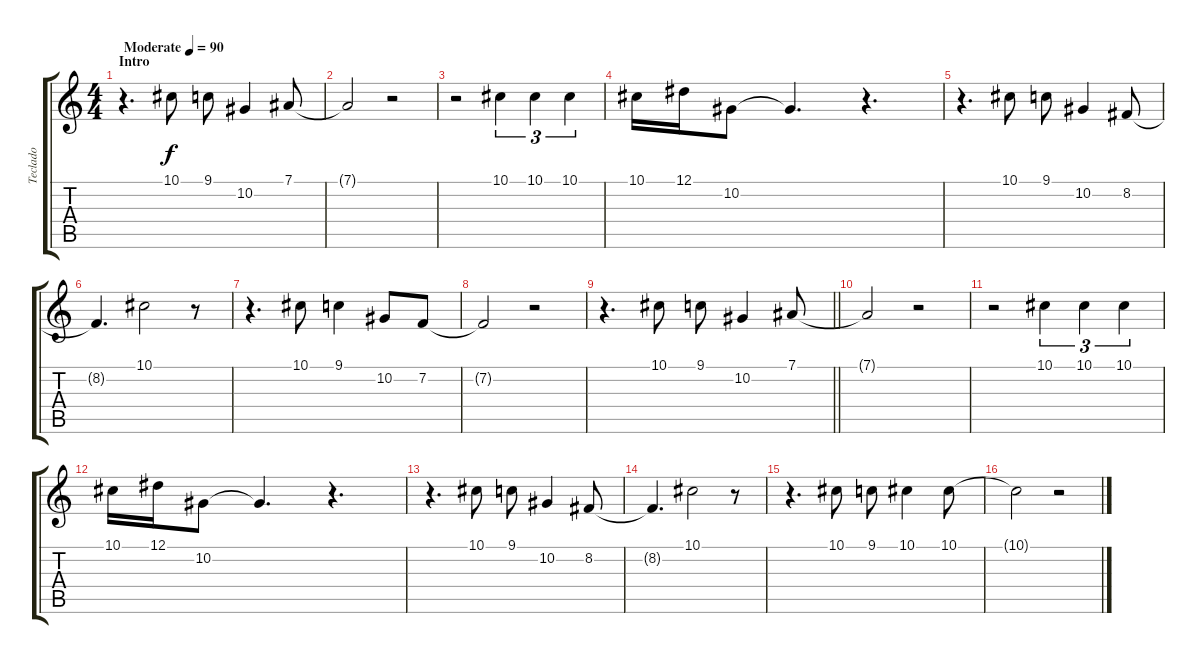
\track ("Teclado" "Teclado") {instrument churchorgan}
\staff {score tabs}
\tuning (Eb4 Bb3 Gb3 Db3 Ab2 Eb2) {hide}
\ts (4 4)
\section ("" "Intro")
\tempo (90 "Moderate")
\clef g2
\ks c
r.4{d dy f instrument churchorgan} 10.1.8 9.1.8 10.2.4 7.1.8 |
7.1{t}.2 r.2 |
r.2 10.1.4{tu (3 2)} 10.1.4{tu (3 2)} 10.1.4{tu (3 2)} |
10.1.16 12.1.16 10.2.8 10.2{t}.4{d} r.4{d} |
r.4{d} 10.1.8 9.1.8 10.2.4 8.2.8 |
8.2{t}.4{d} 10.1.2 r.8 |
r.4{d} 10.1.8 9.1.4 10.2.8 7.2.8 |
7.2{t}.2 r.2 |
\barLineRight lightlight
r.4{d} 10.1.8 9.1.8 10.2.4 7.1.8 |
7.1{t}.2 r.2 |
r.2 10.1.4{tu (3 2)} 10.1.4{tu (3 2)} 10.1.4{tu (3 2)} |
10.1.16 12.1.16 10.2.8 10.2{t}.4{d} r.4{d} |
r.4{d} 10.1.8 9.1.8 10.2.4 8.2.8 |
8.2{t}.4{d} 10.1.2 r.8 |
r.4{d} 10.1.8 9.1.8 10.1.4 10.1.8 |
10.1{t}.2 r.2
